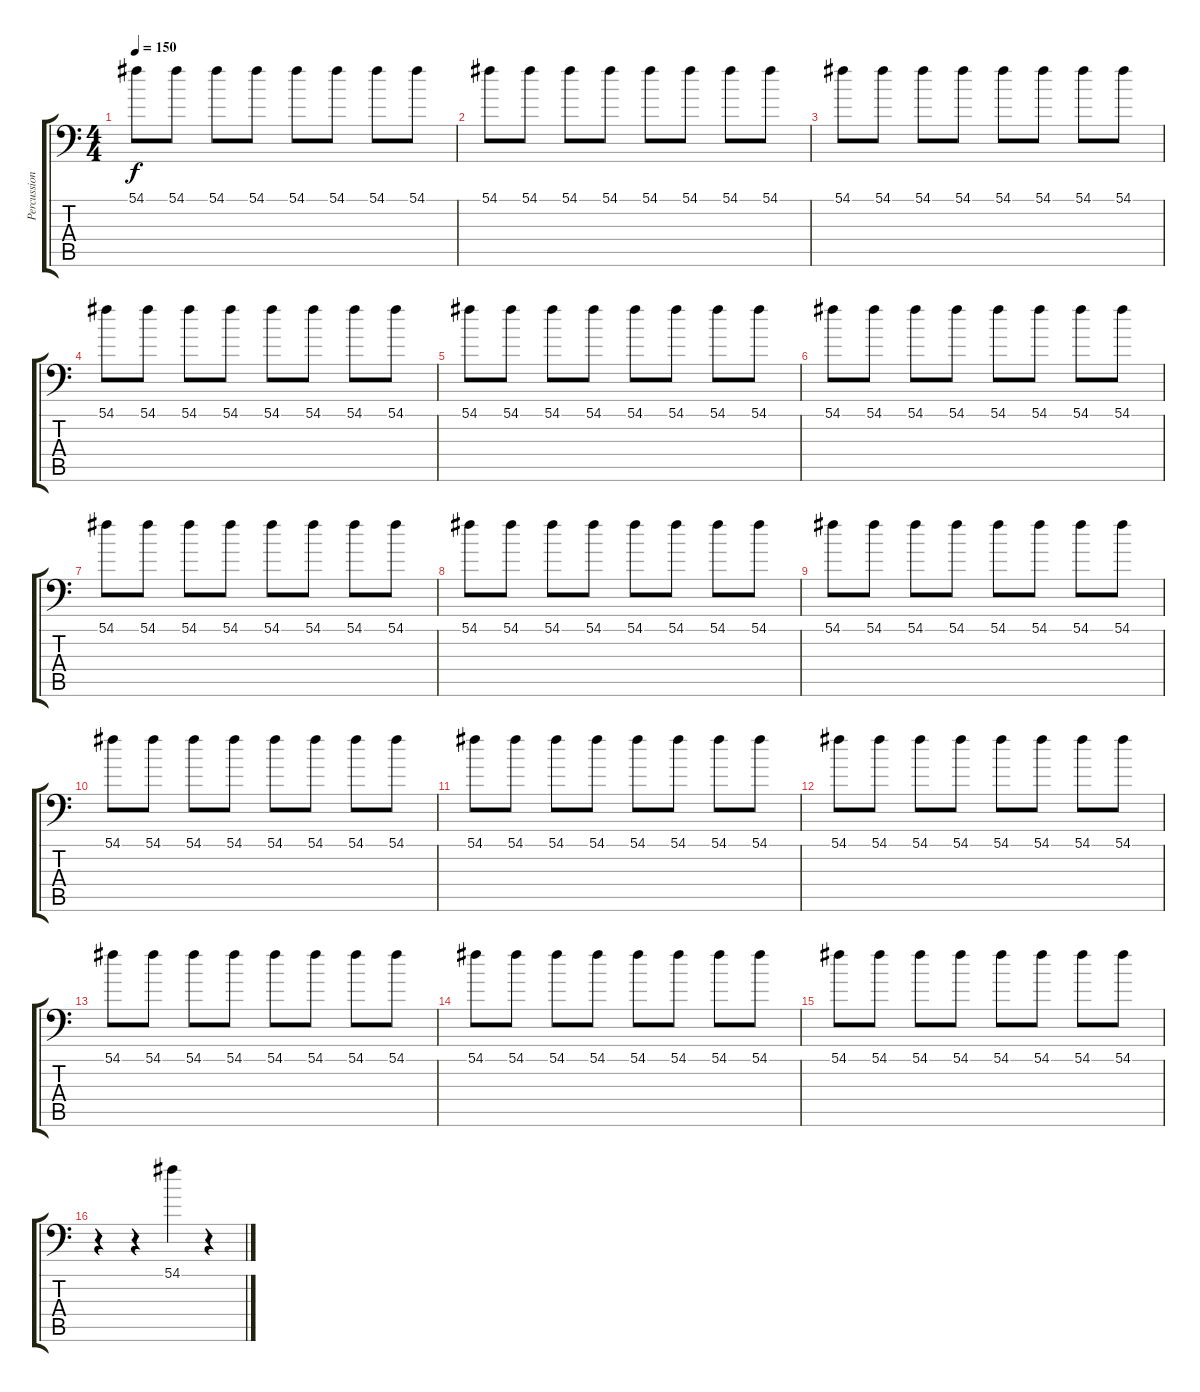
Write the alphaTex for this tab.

\track ("Percussion" "Percussion") {instrument acousticgrandpiano}
\staff {score tabs}
\tuning (C-1 C-1 C-1 C-1 C-1 C-1) {hide}
\ts (4 4)
\tempo 150
\clef f4
\ks c
54.1.8{dy f} 54.1.8 54.1.8 54.1.8 54.1.8 54.1.8 54.1.8 54.1.8 |
54.1.8 54.1.8 54.1.8 54.1.8 54.1.8 54.1.8 54.1.8 54.1.8 |
54.1.8 54.1.8 54.1.8 54.1.8 54.1.8 54.1.8 54.1.8 54.1.8 |
54.1.8 54.1.8 54.1.8 54.1.8 54.1.8 54.1.8 54.1.8 54.1.8 |
54.1.8 54.1.8 54.1.8 54.1.8 54.1.8 54.1.8 54.1.8 54.1.8 |
54.1.8 54.1.8 54.1.8 54.1.8 54.1.8 54.1.8 54.1.8 54.1.8 |
54.1.8 54.1.8 54.1.8 54.1.8 54.1.8 54.1.8 54.1.8 54.1.8 |
54.1.8 54.1.8 54.1.8 54.1.8 54.1.8 54.1.8 54.1.8 54.1.8 |
54.1.8 54.1.8 54.1.8 54.1.8 54.1.8 54.1.8 54.1.8 54.1.8 |
54.1.8 54.1.8 54.1.8 54.1.8 54.1.8 54.1.8 54.1.8 54.1.8 |
54.1.8 54.1.8 54.1.8 54.1.8 54.1.8 54.1.8 54.1.8 54.1.8 |
54.1.8 54.1.8 54.1.8 54.1.8 54.1.8 54.1.8 54.1.8 54.1.8 |
54.1.8 54.1.8 54.1.8 54.1.8 54.1.8 54.1.8 54.1.8 54.1.8 |
54.1.8 54.1.8 54.1.8 54.1.8 54.1.8 54.1.8 54.1.8 54.1.8 |
54.1.8 54.1.8 54.1.8 54.1.8 54.1.8 54.1.8 54.1.8 54.1.8 |
r.4 r.4 54.1.4 r.4
